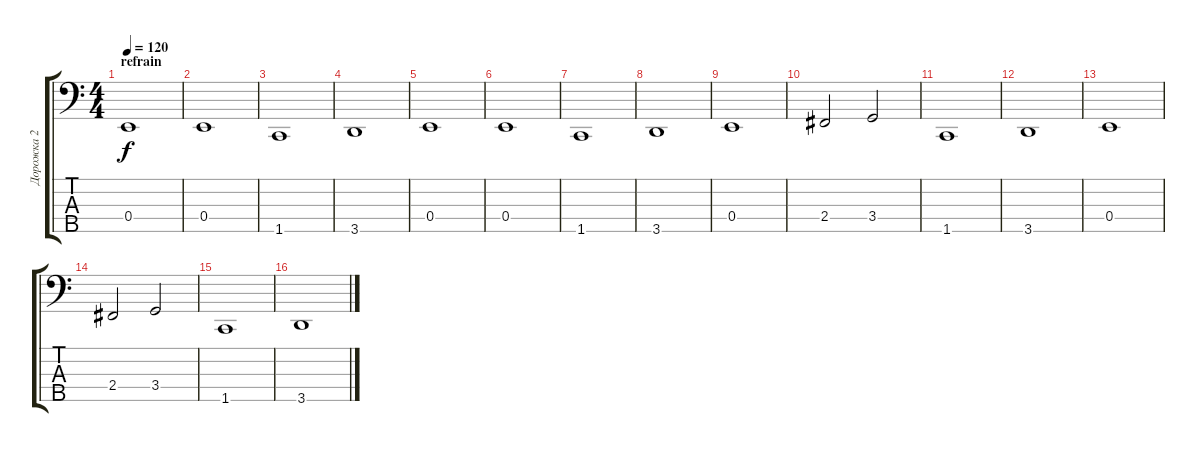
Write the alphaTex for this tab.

\track ("Дорожка 2" "Дорожка 2") {instrument electricbassfinger}
\staff {score tabs}
\tuning (G2 D2 A1 E1 B0) {hide}
\ts (4 4)
\section ("" "refrain")
\tempo 120
\clef f4
\ks c
0.4.1{dy f} |
0.4.1 |
1.5.1 |
3.5.1 |
0.4.1 |
0.4.1 |
1.5.1 |
3.5.1 |
0.4.1 |
2.4.2 3.4.2 |
1.5.1 |
3.5.1 |
0.4.1 |
2.4.2 3.4.2 |
1.5.1 |
3.5.1
